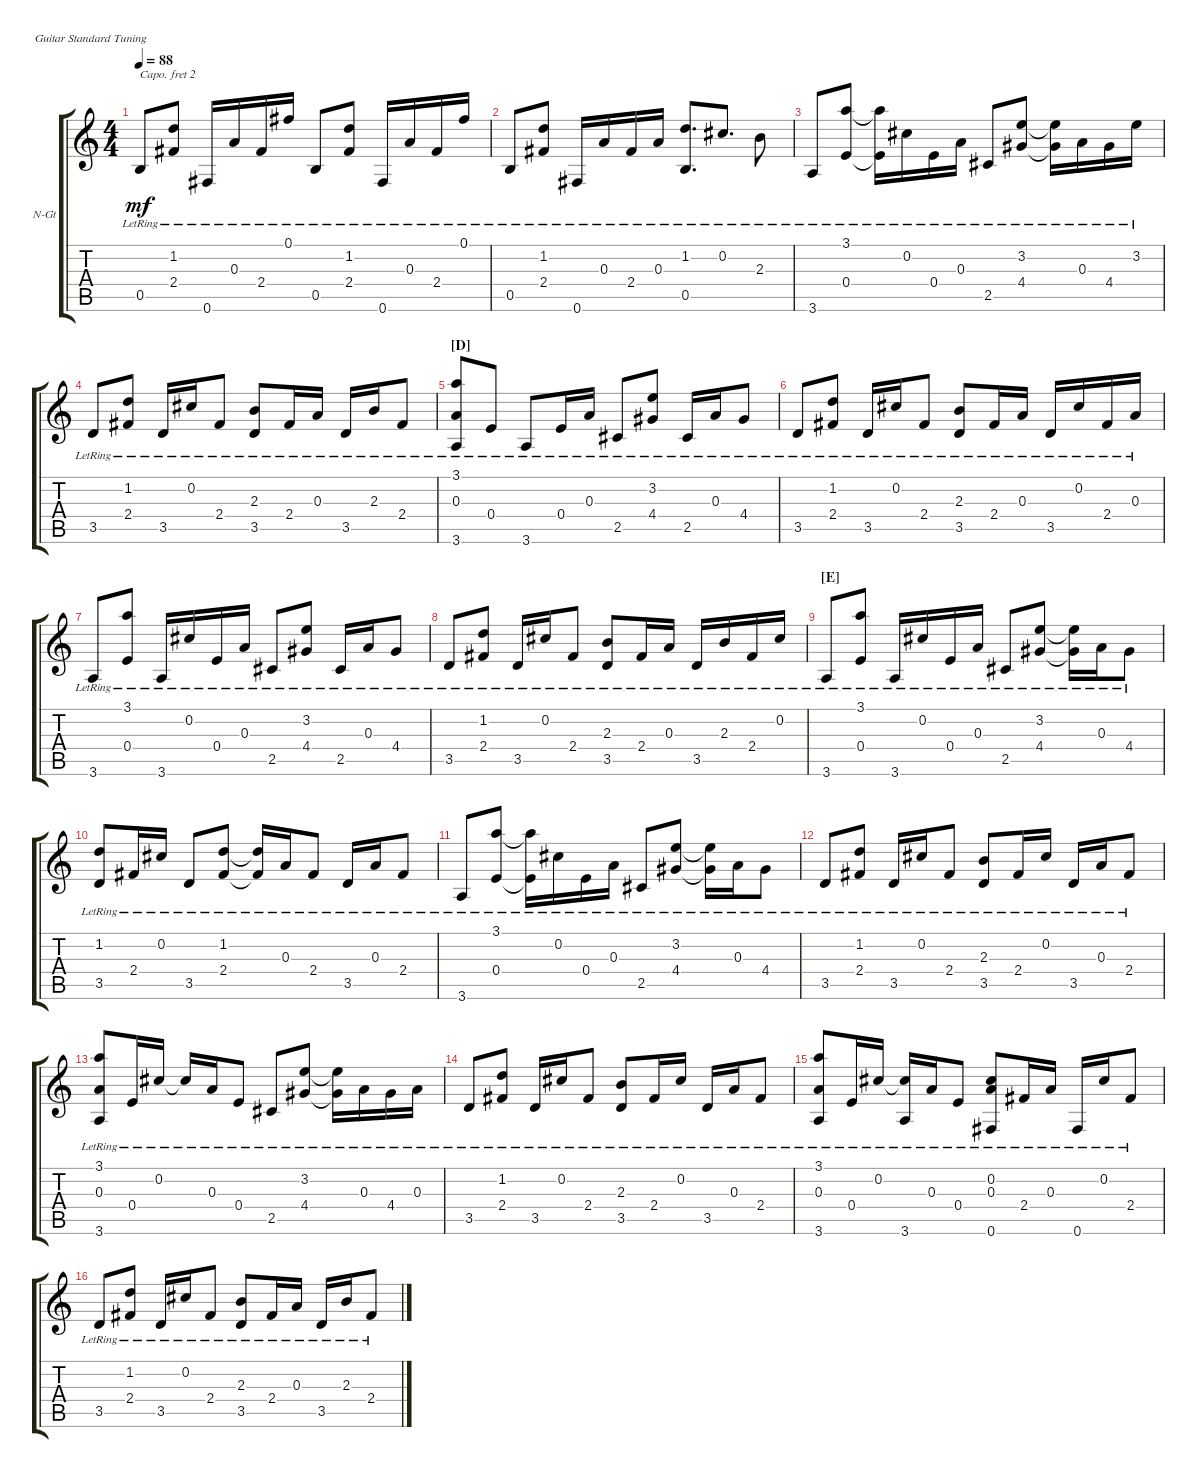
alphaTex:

\defaultSystemsLayout 4
\bracketExtendMode groupsimilarinstruments
\firstSystemTrackNameOrientation horizontal
\otherSystemsTrackNameOrientation horizontal
\track ("Nylon Guitar" "N-Gt") {instrument acousticguitarnylon}
\staff {score tabs}
\capo 2
\tuning (E4 B3 G3 D3 A2 E2)
\ts (4 4)
\tempo 88
\clef g2
\ks c
0.5{lr}.8{dy mf} (2.4{lr} 1.2{lr}).8 0.6{lr}.16 0.3{lr}.16 2.4{lr}.16 0.1{lr}.16 0.5{lr}.8 (2.4{lr} 1.2{lr}).8 0.6{lr}.16 0.3{lr}.16 2.4{lr}.16 0.1{lr}.16 |
0.5{lr}.8 (2.4{lr} 1.2{lr}).8 0.6{lr}.16 0.3{lr}.16 2.4{lr}.16 0.3{lr}.16 (0.5{lr} 1.2{lr}).8{d} 0.2{lr}.8{d} 2.3{lr}.8 |
3.6{lr}.8 (0.4{lr} 3.1{lr}).8 (0.4{lr t} 3.1{lr t}).16 0.2{lr}.16 0.4{lr}.16 0.3{lr}.16 2.5{lr}.8 (3.2{lr} 4.4{lr}).8 (3.2{lr t} 4.4{lr t}).16 0.3{lr}.16 4.4{lr}.16 3.2{lr}.16 |
3.5{lr}.8 (1.2{lr} 2.4{lr}).8 3.5{lr}.16 0.2{lr}.16 2.4{lr}.8 (3.5{lr} 2.3{lr}).8 2.4{lr}.16 0.3{lr}.16 3.5{lr}.16 2.3{lr}.16 2.4{lr}.8 |
\section ("D" "")
(3.6{lr} 3.1{lr} 0.3{lr}).8 0.4{lr}.8 3.6{lr}.8 0.4{lr}.16 0.3{lr}.16 2.5{lr}.8 (3.2{lr} 4.4{lr}).8 2.5{lr}.16 0.3{lr}.16 4.4{lr}.8 |
3.5{lr}.8 (1.2{lr} 2.4{lr}).8 3.5{lr}.16 0.2{lr}.16 2.4{lr}.8 (3.5{lr} 2.3{lr}).8 2.4{lr}.16 0.3{lr}.16 3.5{lr}.16 0.2{lr}.16 2.4{lr}.16 0.3{lr}.16 |
3.6{lr}.8 (0.4{lr} 3.1{lr}).8 3.6{lr}.16 0.2{lr}.16 0.4{lr}.16 0.3{lr}.16 2.5{lr}.8 (3.2{lr} 4.4{lr}).8 2.5{lr}.16 0.3{lr}.16 4.4{lr}.8 |
3.5{lr}.8 (1.2{lr} 2.4{lr}).8 3.5{lr}.16 0.2{lr}.16 2.4{lr}.8 (3.5{lr} 2.3{lr}).8 2.4{lr}.16 0.3{lr}.16 3.5{lr}.16 2.3{lr}.16 2.4{lr}.16 0.2{lr}.16 |
\section ("E" "")
3.6{lr}.8 (0.4{lr} 3.1{lr}).8 3.6{lr}.16 0.2{lr}.16 0.4{lr}.16 0.3{lr}.16 2.5{lr}.8 (3.2{lr} 4.4{lr}).8 (4.4{lr t} 3.2{lr t}).16 0.3{lr}.16 4.4{lr}.8 |
(3.5{lr} 1.2{lr}).8 2.4{lr}.16 0.2{lr}.16 3.5{lr}.8 (1.2{lr} 2.4{lr}).8 (2.4{lr t} 1.2{lr t}).16 0.3{lr}.16 2.4{lr}.8 3.5{lr}.16 0.3{lr}.16 2.4{lr}.8 |
3.6{lr}.8 (0.4{lr} 3.1{lr}).8 (3.1{lr t} 0.4{lr t}).16 0.2{lr}.16 0.4{lr}.16 0.3{lr}.16 2.5{lr}.8 (3.2{lr} 4.4{lr}).8 (3.2{lr t} 4.4{lr t}).16 0.3{lr}.16 4.4{lr}.8 |
3.5{lr}.8 (1.2{lr} 2.4{lr}).8 3.5{lr}.16 0.2{lr}.16 2.4{lr}.8 (3.5{lr} 2.3{lr}).8 2.4{lr}.16 0.2{lr}.16 3.5{lr}.16 0.3{lr}.16 2.4{lr}.8 |
(3.6{lr} 3.1{lr} 0.3{lr}).8 0.4{lr}.16 0.2{lr}.16 0.2{lr t}.16 0.3{lr}.16 0.4{lr}.8 2.5{lr}.8 (3.2{lr} 4.4{lr}).8 (4.4{lr t} 3.2{lr t}).16 0.3{lr}.16 4.4{lr}.16 0.3{lr}.16 |
3.5{lr}.8 (1.2{lr} 2.4{lr}).8 3.5{lr}.16 0.2{lr}.16 2.4{lr}.8 (3.5{lr} 2.3{lr}).8 2.4{lr}.16 0.2{lr}.16 3.5{lr}.16 0.3{lr}.16 2.4{lr}.8 |
(3.6{lr} 3.1{lr} 0.3{lr}).8 0.4{lr}.16 0.2{lr}.16 (0.2{lr t} 3.6{lr}).16 0.3{lr}.16 0.4{lr}.8 (0.6{lr} 0.2{lr} 0.3{lr}).8 2.4{lr}.16 0.3{lr}.16 0.6{lr}.16 0.2{lr}.16 2.4{lr}.8 |
3.5{lr}.8 (1.2{lr} 2.4{lr}).8 3.5{lr}.16 0.2{lr}.16 2.4{lr}.8 (3.5{lr} 2.3{lr}).8 2.4{lr}.16 0.3{lr}.16 3.5{lr}.16 2.3{lr}.16 2.4{lr}.8
